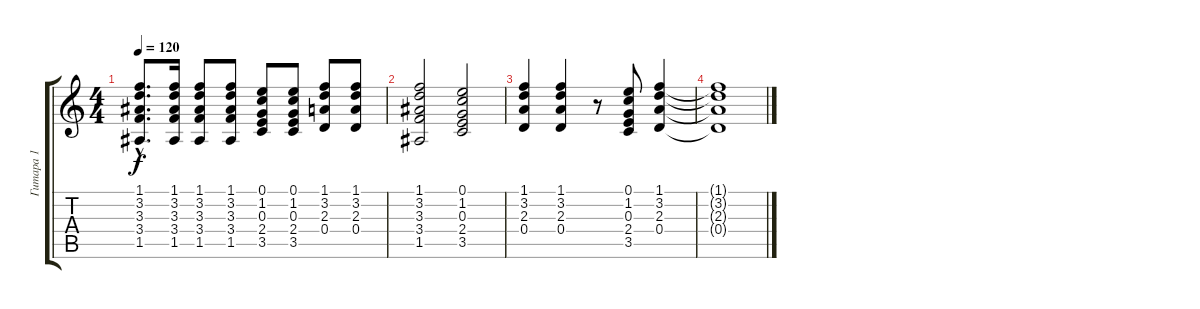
\track ("Гитара 1" "Гитара 1") {instrument acousticguitarsteel}
\staff {score tabs}
\tuning (E4 B3 G3 D3 A2 E2) {hide}
\ts (4 4)
\tempo 120
\clef g2
\ks c
(1.1{hac} 3.2{hac} 3.3{hac} 3.4{hac} 1.5{hac}).8{d dy f} (1.1 3.2 3.3 3.4 1.5).16 (1.1 3.2 3.3 3.4 1.5).8 (1.1 3.2 3.3 3.4 1.5).8 (0.1 1.2 0.3 2.4 3.5).8 (0.1 1.2 0.3 2.4 3.5).8 (1.1 3.2 2.3 0.4).8 (1.1 3.2 2.3 0.4).8 |
(1.1 3.2 3.3 3.4 1.5).2 (0.1 1.2 0.3 2.4 3.5).2 |
(1.1 3.2 2.3 0.4).4 (1.1 3.2 2.3 0.4).4 r.8 (0.1 1.2 0.3 2.4 3.5).8 (1.1 3.2 2.3 0.4).4 |
(1.1{t} 3.2{t} 2.3{t} 0.4{t}).1
